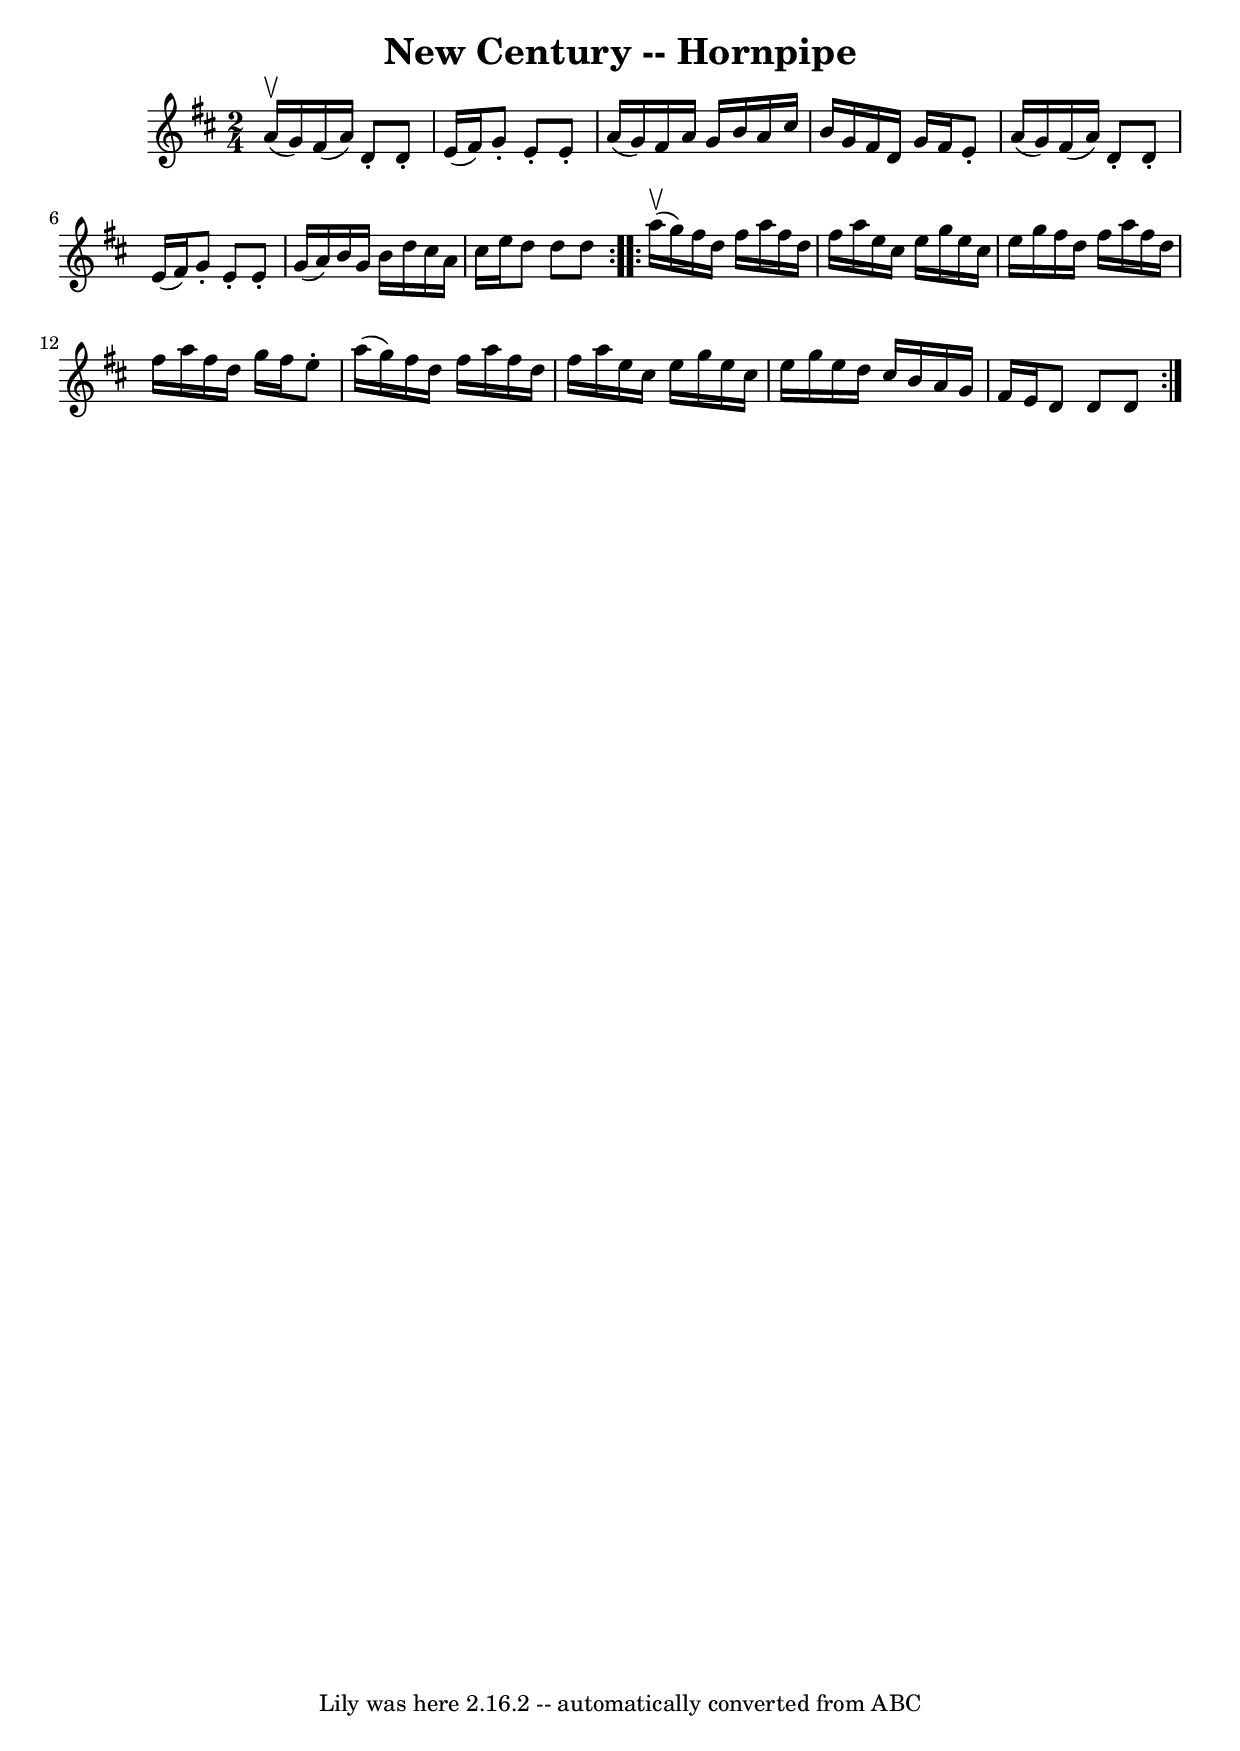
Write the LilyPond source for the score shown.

\version "2.7.40"
\include "Mammoth.ily"
\header {
	book = "Cole's 1000 Fiddle Tunes"
	crossRefNumber = "1"
	footnotes = ""
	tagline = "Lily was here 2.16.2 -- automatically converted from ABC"
	title = "New Century -- Hornpipe"
}
voicedefault =  {
\set Score.defaultBarType = "empty"

\repeat volta 2 {
\time 2/4 \key d \major a'16 (^\upbow g'16) |
 fis'16 (a'16 
) d'8 -. d'8 -. e'16 (fis'16) |
 g'8 -. e'8 -. e'8 -. 
 a'16 (g'16) |
 fis'16 a'16 g'16 b'16 a'16    
cis''16 b'16 g'16  |
 fis'16 d'16 g'16 fis'16 e'8 -.  
 a'16 (g'16) |
 fis'16 (a'16) d'8 -. d'8 -. e'16 (
 fis'16) |
 g'8 -. e'8 -. e'8 -. g'16 (a'16) |
   
b'16 g'16 b'16 d''16 cis''16 a'16 cis''16 e''16  |
  
 d''8 d''8 d''8  }     \repeat volta 2 { a''16 (^\upbow g''16) 
|
 fis''16 d''16 fis''16 a''16 fis''16 d''16 fis''16  
 a''16  |
 e''16 cis''16 e''16 g''16 e''16 cis''16    
e''16 g''16  |
 fis''16 d''16 fis''16 a''16 fis''16    
d''16 fis''16 a''16  |
 fis''16 d''16 g''16 fis''16    
e''8 -. a''16 (g''16) |
 fis''16 d''16 fis''16 a''16 
 fis''16 d''16 fis''16 a''16  |
 e''16 cis''16 e''16   
 g''16 e''16 cis''16 e''16 g''16  |
 e''16 d''16    
cis''16 b'16 a'16 g'16 fis'16 e'16  |
 d'8 d'8 d'8 
 }   
}

\score{
    <<

	\context Staff="default"
	{
	    \voicedefault 
	}

    >>
	\layout {
	}
	\midi {}
}
